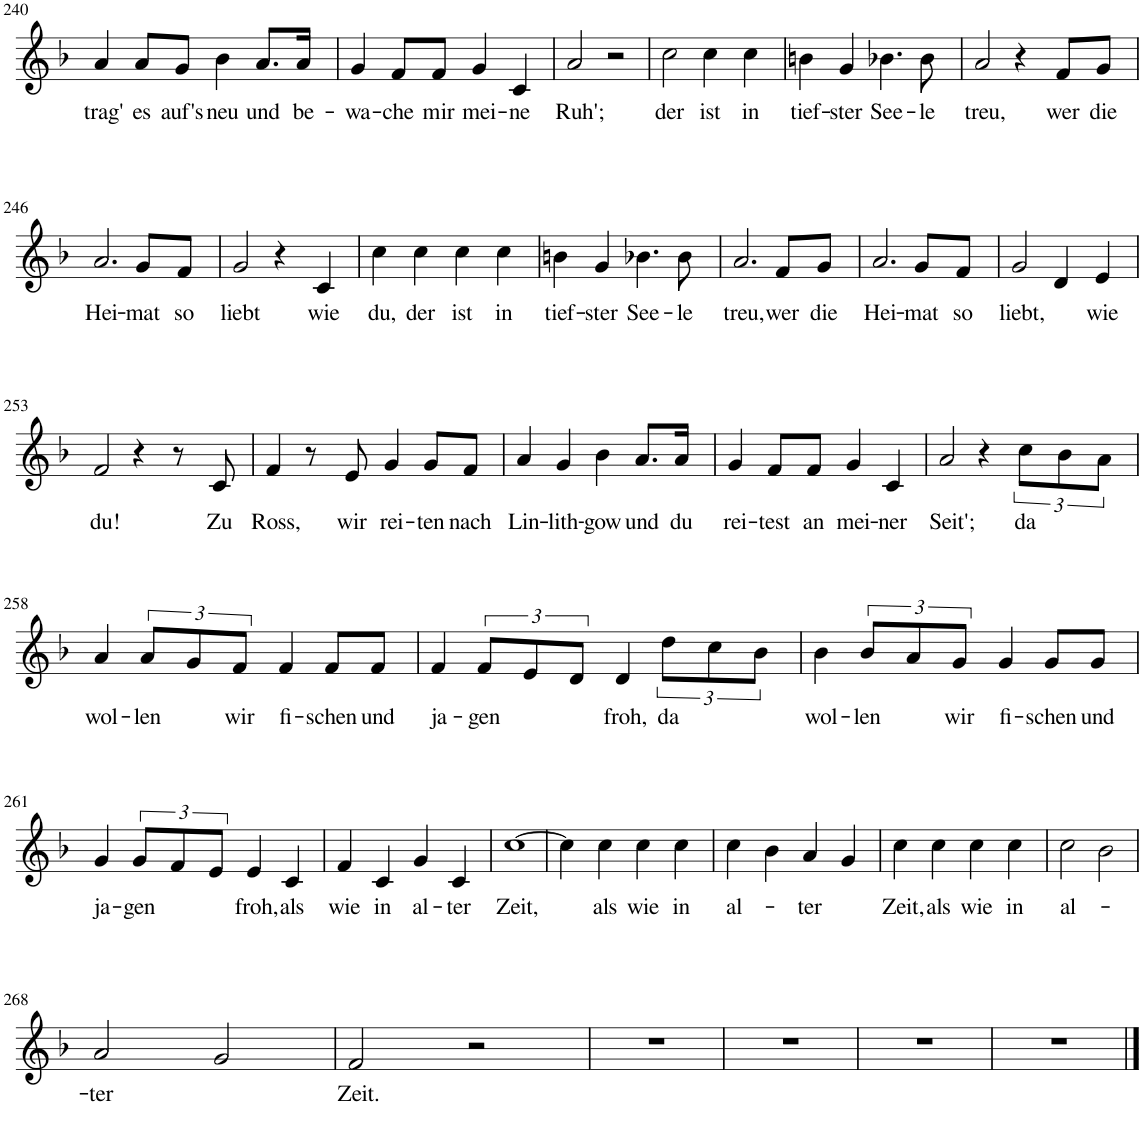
**kern	**text
*part1	*part1
*staff1	*staff1
*I"Piano	*
*I'Pno	*
!!LO:PB:g=z
*clefG2	*
*k[b-]	*
*M4/4	*
=240	=240
!	!LO:LY:b
4a/	trag'
!	!LO:LY:b
8a/L	es
!	!LO:LY:b
8g/J	auf's
!	!LO:LY:b
4b-\	neu
!	!LO:LY:b
8.a/L	und
!	!LO:LY:b
16a/Jk	be-
=241	=241
!	!LO:LY:b
4g/	-wa-
!	!LO:LY:b
8f/L	-che
!	!LO:LY:b
8f/J	mir
!	!LO:LY:b
4g/	mei-
!	!LO:LY:b
4c/	-ne
=242	=242
!	!LO:LY:b
2a/	Ruh';
2r	.
=243	=243
!	!LO:LY:b
2cc\	der
!	!LO:LY:b
4cc\	ist
!	!LO:LY:b
4cc\	in
=244	=244
!	!LO:LY:b
4bn\	tief-
!	!LO:LY:b
4g/	-ster
!	!LO:LY:b
4.b-X\	See-
!	!LO:LY:b
8b-\	-le
=245	=245
!	!LO:LY:b
2a/	treu,
4r	.
!	!LO:LY:b
8f/L	wer
!	!LO:LY:b
8g/J	die
!!LO:LB:g=z
=246	=246
!	!LO:LY:b
2.a/	Hei-
!	!LO:LY:b
8g/L	-mat
!	!LO:LY:b
8f/J	so
=247	=247
!	!LO:LY:b
2g/	liebt
4r	.
!	!LO:LY:b
4c/	wie
=248	=248
!	!LO:LY:b
4cc\	du,
!	!LO:LY:b
4cc\	der
!	!LO:LY:b
4cc\	ist
!	!LO:LY:b
4cc\	in
=249	=249
!	!LO:LY:b
4bn\	tief-
!	!LO:LY:b
4g/	-ster
!	!LO:LY:b
4.b-X\	See-
!	!LO:LY:b
8b-\	-le
=250	=250
!	!LO:LY:b
2.a/	treu,
!	!LO:LY:b
8f/L	wer
!	!LO:LY:b
8g/J	die
=251	=251
!	!LO:LY:b
2.a/	Hei-
!	!LO:LY:b
8g/L	-mat
!	!LO:LY:b
8f/J	so
=252	=252
!	!LO:LY:b
2g/	liebt,
4d/	.
!	!LO:LY:b
4e/	wie
!!LO:LB:g=z
=253	=253
!	!LO:LY:b
2f/	du!
4r	.
8r	.
!	!LO:LY:b
8c/	Zu
=254	=254
!	!LO:LY:b
4f/	Ross,
8r	.
!	!LO:LY:b
8e/	wir
!	!LO:LY:b
4g/	rei-
!	!LO:LY:b
8g/L	-ten
!	!LO:LY:b
8f/J	nach
=255	=255
!	!LO:LY:b
4a/	Lin-
!	!LO:LY:b
4g/	-lith-
!	!LO:LY:b
4b-\	-gow
!	!LO:LY:b
8.a/L	und
!	!LO:LY:b
16a/Jk	du
=256	=256
!	!LO:LY:b
4g/	rei-
!	!LO:LY:b
8f/L	-test
!	!LO:LY:b
8f/J	an
!	!LO:LY:b
4g/	mei-
!	!LO:LY:b
4c/	-ner
=257	=257
!	!LO:LY:b
2a/	Seit';
4r	.
!	!LO:LY:b
12cc\L	da
12b-\	.
12a\J	.
!!LO:LB:g=z
=258	=258
!	!LO:LY:b
4a/	wol-
!	!LO:LY:b
12a/L	len
12g/	.
!	!LO:LY:b
12f/J	-wir
!	!LO:LY:b
4f/	fi-
!	!LO:LY:b
8f/L	-schen
!	!LO:LY:b
8f/J	und
=259	=259
!	!LO:LY:b
4f/	ja-
!	!LO:LY:b
12f/L	-gen
12e/	.
12d/J	.
!	!LO:LY:b
4d/	froh,
!	!LO:LY:b
12dd\L	da
12cc\	.
12b-\J	.
=260	=260
!	!LO:LY:b
4b-\	wol-
!	!LO:LY:b
12b-/L	-len
12a/	.
!	!LO:LY:b
12g/J	wir
!	!LO:LY:b
4g/	fi-
!	!LO:LY:b
8g/L	-schen
!	!LO:LY:b
8g/J	und
!!LO:LB:g=z
=261	=261
!	!LO:LY:b
4g/	ja-
!	!LO:LY:b
12g/L	-gen
12f/	.
12e/J	.
!	!LO:LY:b
4e/	froh,
!	!LO:LY:b
4c/	als
=262	=262
!	!LO:LY:b
4f/	wie
!	!LO:LY:b
4c/	in
!	!LO:LY:b
4g/	al-
!	!LO:LY:b
4c/	-ter
=263	=263
!	!LO:LY:b
[1cc	Zeit,
=264	=264
4cc\]	.
!	!LO:LY:b
4cc\	als
!	!LO:LY:b
4cc\	wie
!	!LO:LY:b
4cc\	in
=265	=265
!	!LO:LY:b
4cc\	al-
4b-\	.
!	!LO:LY:b
4a/	-ter
4g/	.
=266	=266
!	!LO:LY:b
4cc\	Zeit,
!	!LO:LY:b
4cc\	als
!	!LO:LY:b
4cc\	wie
!	!LO:LY:b
4cc\	in
=267	=267
!	!LO:LY:b
2cc\	al-
2b-\	.
!!LO:LB:g=z
=268	=268
!	!LO:LY:b
2a/	-ter
2g/	.
=269	=269
!	!LO:LY:b
2f/	Zeit.
2r	.
=270	=270
1r	.
=271	=271
1r	.
=272	=272
1r	.
=273	=273
1r	.
==	==
*-	*-
